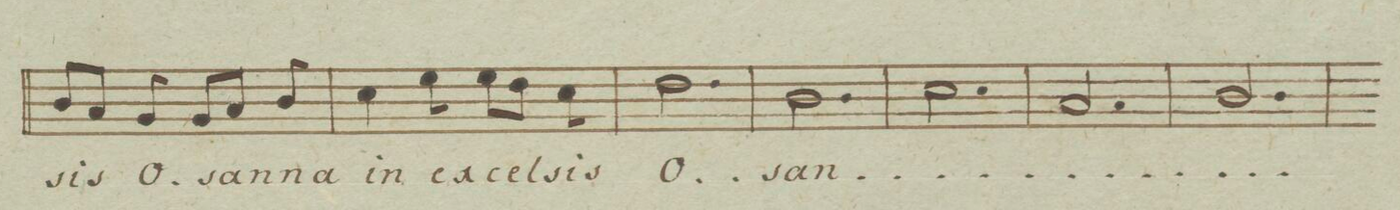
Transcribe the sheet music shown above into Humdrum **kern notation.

**kern	**text	**dynam
*I"Basso.	*	*
*clefF4	*	*
*k[b-e-]	*	*
*met(c)	*	*
*M6/8	*	*
8D/L	-sis	.
8C/J	.	.
8BB-/	O-	.
8BB-/L	-san-	.
8C/J	.	.
8D/	-na	.
=197	=197	=197
4E-\	in	.
8G\	ex-	.
8G\L	-cel-	.
8F\J	.	.
8E-\	-sis	.
=198	=198	=198
2.F\	O-	.
=199	=199	=199
2.D\	-san-	.
=200	=200	=200
2.E-\	.	.
=201	=201	=201
2.C/	.	.
=202	=202	=202
2.D/	.	.
=203	=203	=203
*-	*-	*-
